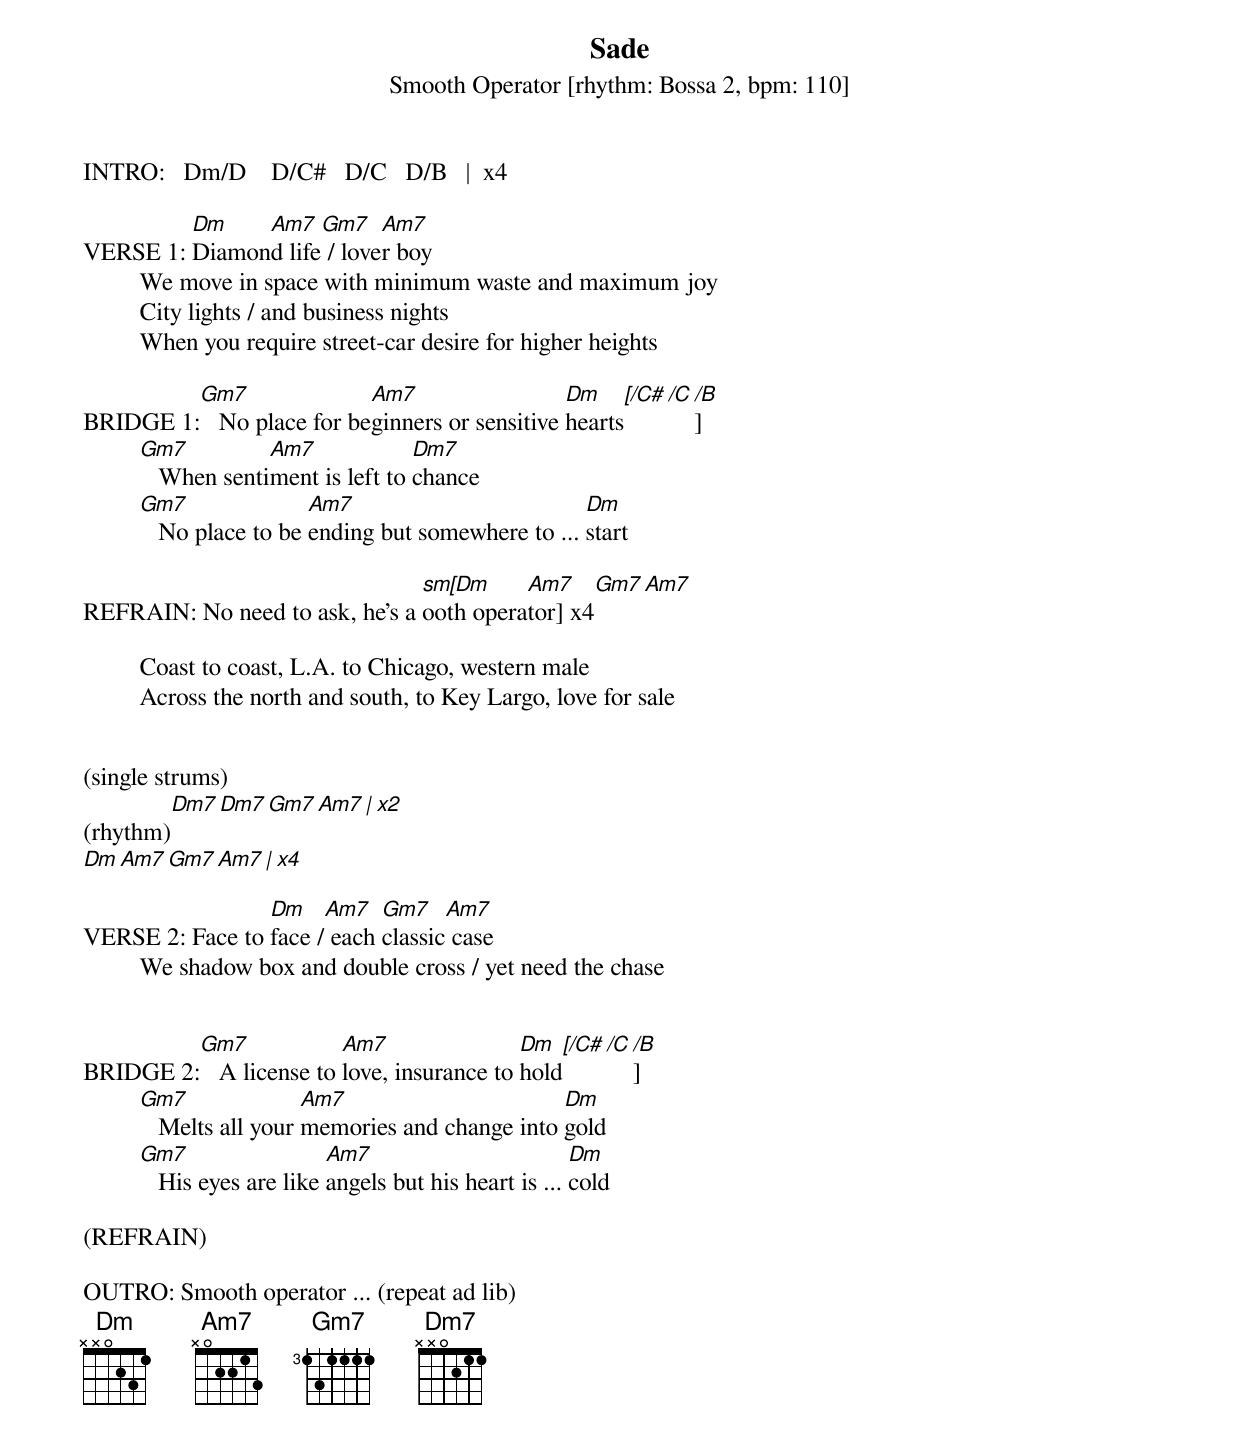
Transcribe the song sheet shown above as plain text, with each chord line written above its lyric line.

Sade
Smooth Operator [rhythm: Bossa 2, bpm: 110]

INTRO:   Dm/D    D/C#   D/C   D/B   |  x4

         Dm    Am7   Gm7    Am7
VERSE 1: Diamond life / lover boy
         We move in space with minimum waste and maximum joy
         City lights / and business nights
         When you require street-car desire for higher heights

         Gm7               Am7                  Dm    [/C#  /C  /B]
BRIDGE 1:   No place for beginners or sensitive hearts
         Gm7          Am7             Dm7
            When sentiment is left to chance
         Gm7               Am7                         Dm
            No place to be ending but somewhere to ... start

         	                   Dm        Am7    Gm7    Am7
REFRAIN: No need to ask, he's a [smooth operator] x4

         Coast to coast, L.A. to Chicago, western male
         Across the north and south, to Key Largo, love for sale


(single strums)
         Dm7   Dm7   Gm7    Am7   |   x2
(rhythm)
         Dm    Am7   Gm7    Am7   |   x4

		 Dm    Am7   Gm7    Am7
VERSE 2: Face to face / each classic case
         We shadow box and double cross / yet need the chase


         Gm7             Am7                Dm    [/C#  /C  /B]
BRIDGE 2:   A license to love, insurance to hold
         Gm7               Am7                      Dm
            Melts all your memories and change into gold
         Gm7                  Am7                         Dm
            His eyes are like angels but his heart is ... cold

(REFRAIN)

OUTRO: Smooth operator ... (repeat ad lib)
